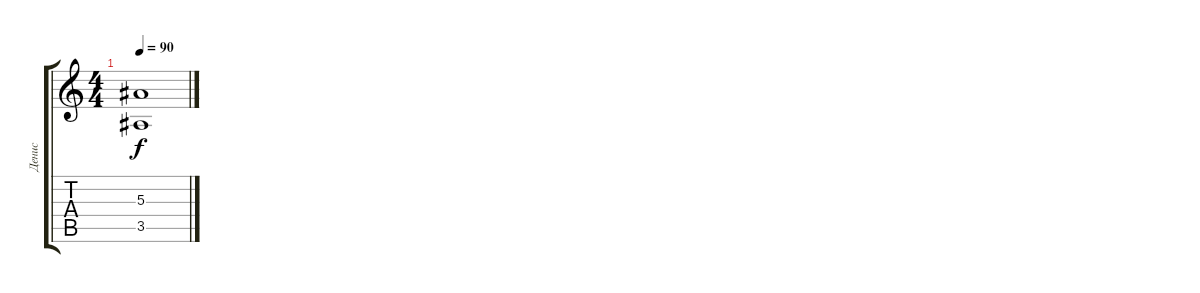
\track ("Денис" "Денис") {instrument electricguitarclean}
\staff {score tabs}
\tuning (D4 A3 F3 C3 G2 C2) {hide}
\ts (4 4)
\tempo 90
\clef g2
\ks c
(5.3 3.5).1{dy f}
